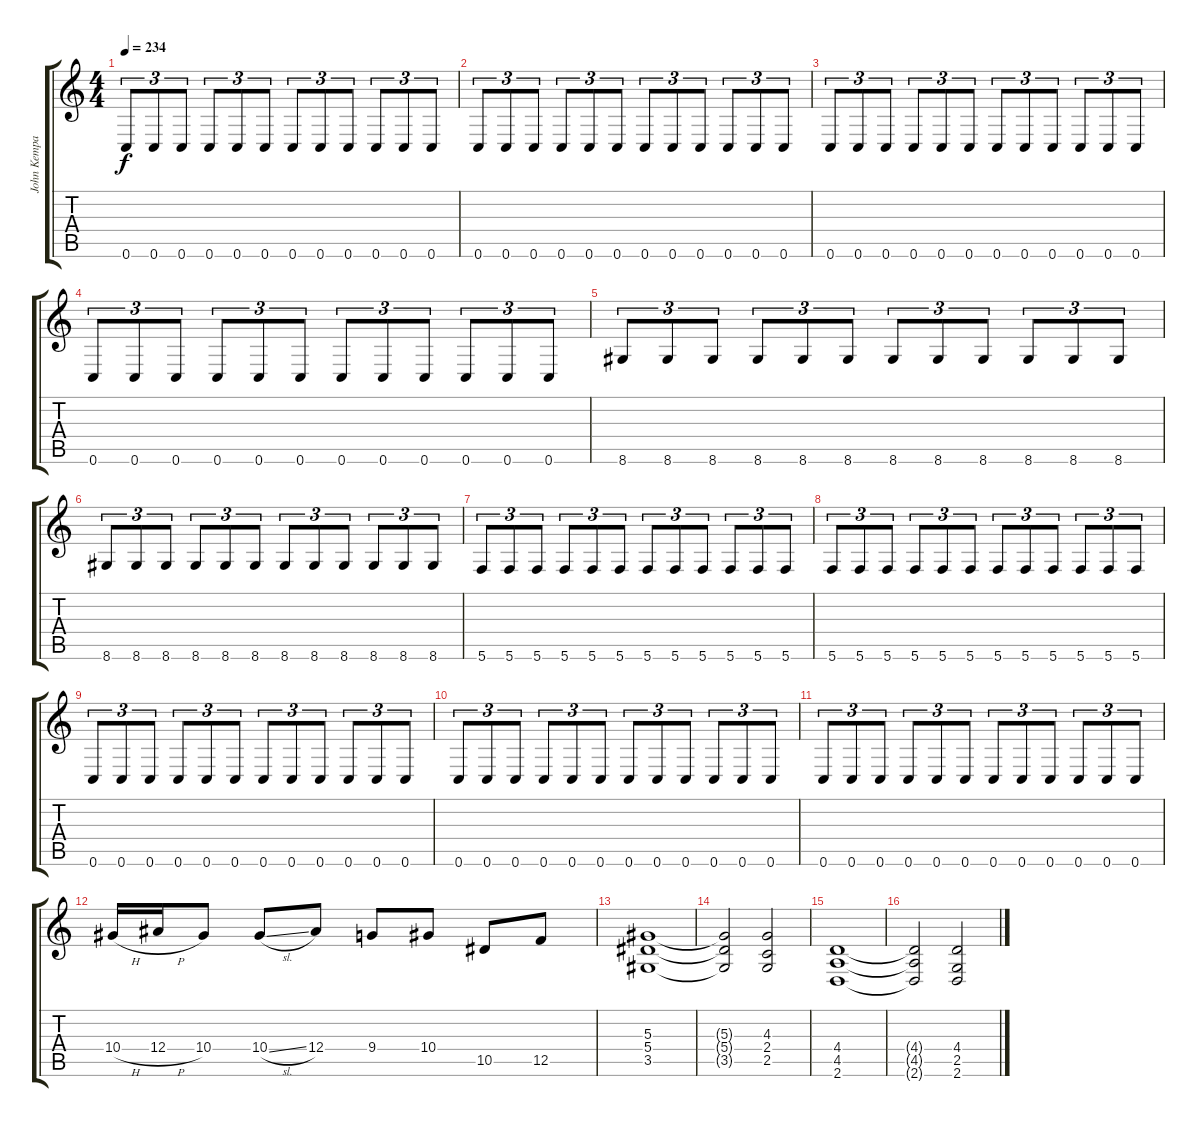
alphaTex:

\track ("John Kempainen (Rhythm Guitar)" "John Kempa") {instrument distortionguitar}
\staff {score tabs}
\tuning (C4 G3 Eb3 Bb2 F2 C2) {hide}
\ts (4 4)
\tempo 234
\clef g2
\ks c
0.6.8{tu (3 2) dy f} 0.6.8{tu (3 2)} 0.6.8{tu (3 2)} 0.6.8{tu (3 2)} 0.6.8{tu (3 2)} 0.6.8{tu (3 2)} 0.6.8{tu (3 2)} 0.6.8{tu (3 2)} 0.6.8{tu (3 2)} 0.6.8{tu (3 2)} 0.6.8{tu (3 2)} 0.6.8{tu (3 2)} |
0.6.8{tu (3 2)} 0.6.8{tu (3 2)} 0.6.8{tu (3 2)} 0.6.8{tu (3 2)} 0.6.8{tu (3 2)} 0.6.8{tu (3 2)} 0.6.8{tu (3 2)} 0.6.8{tu (3 2)} 0.6.8{tu (3 2)} 0.6.8{tu (3 2)} 0.6.8{tu (3 2)} 0.6.8{tu (3 2)} |
0.6.8{tu (3 2)} 0.6.8{tu (3 2)} 0.6.8{tu (3 2)} 0.6.8{tu (3 2)} 0.6.8{tu (3 2)} 0.6.8{tu (3 2)} 0.6.8{tu (3 2)} 0.6.8{tu (3 2)} 0.6.8{tu (3 2)} 0.6.8{tu (3 2)} 0.6.8{tu (3 2)} 0.6.8{tu (3 2)} |
0.6.8{tu (3 2)} 0.6.8{tu (3 2)} 0.6.8{tu (3 2)} 0.6.8{tu (3 2)} 0.6.8{tu (3 2)} 0.6.8{tu (3 2)} 0.6.8{tu (3 2)} 0.6.8{tu (3 2)} 0.6.8{tu (3 2)} 0.6.8{tu (3 2)} 0.6.8{tu (3 2)} 0.6.8{tu (3 2)} |
8.6.8{tu (3 2)} 8.6.8{tu (3 2)} 8.6.8{tu (3 2)} 8.6.8{tu (3 2)} 8.6.8{tu (3 2)} 8.6.8{tu (3 2)} 8.6.8{tu (3 2)} 8.6.8{tu (3 2)} 8.6.8{tu (3 2)} 8.6.8{tu (3 2)} 8.6.8{tu (3 2)} 8.6.8{tu (3 2)} |
8.6.8{tu (3 2)} 8.6.8{tu (3 2)} 8.6.8{tu (3 2)} 8.6.8{tu (3 2)} 8.6.8{tu (3 2)} 8.6.8{tu (3 2)} 8.6.8{tu (3 2)} 8.6.8{tu (3 2)} 8.6.8{tu (3 2)} 8.6.8{tu (3 2)} 8.6.8{tu (3 2)} 8.6.8{tu (3 2)} |
5.6.8{tu (3 2)} 5.6.8{tu (3 2)} 5.6.8{tu (3 2)} 5.6.8{tu (3 2)} 5.6.8{tu (3 2)} 5.6.8{tu (3 2)} 5.6.8{tu (3 2)} 5.6.8{tu (3 2)} 5.6.8{tu (3 2)} 5.6.8{tu (3 2)} 5.6.8{tu (3 2)} 5.6.8{tu (3 2)} |
5.6.8{tu (3 2)} 5.6.8{tu (3 2)} 5.6.8{tu (3 2)} 5.6.8{tu (3 2)} 5.6.8{tu (3 2)} 5.6.8{tu (3 2)} 5.6.8{tu (3 2)} 5.6.8{tu (3 2)} 5.6.8{tu (3 2)} 5.6.8{tu (3 2)} 5.6.8{tu (3 2)} 5.6.8{tu (3 2)} |
0.6.8{tu (3 2)} 0.6.8{tu (3 2)} 0.6.8{tu (3 2)} 0.6.8{tu (3 2)} 0.6.8{tu (3 2)} 0.6.8{tu (3 2)} 0.6.8{tu (3 2)} 0.6.8{tu (3 2)} 0.6.8{tu (3 2)} 0.6.8{tu (3 2)} 0.6.8{tu (3 2)} 0.6.8{tu (3 2)} |
0.6.8{tu (3 2)} 0.6.8{tu (3 2)} 0.6.8{tu (3 2)} 0.6.8{tu (3 2)} 0.6.8{tu (3 2)} 0.6.8{tu (3 2)} 0.6.8{tu (3 2)} 0.6.8{tu (3 2)} 0.6.8{tu (3 2)} 0.6.8{tu (3 2)} 0.6.8{tu (3 2)} 0.6.8{tu (3 2)} |
0.6.8{tu (3 2)} 0.6.8{tu (3 2)} 0.6.8{tu (3 2)} 0.6.8{tu (3 2)} 0.6.8{tu (3 2)} 0.6.8{tu (3 2)} 0.6.8{tu (3 2)} 0.6.8{tu (3 2)} 0.6.8{tu (3 2)} 0.6.8{tu (3 2)} 0.6.8{tu (3 2)} 0.6.8{tu (3 2)} |
10.4{h}.16 12.4{h}.16 10.4.8 10.4{sl}.8 12.4.8 9.4.8 10.4.8 10.5.8 12.5.8 |
(5.3 5.4 3.5).1{balance 8} |
(5.3{t} 5.4{t} 3.5{t}).2 (4.3 2.4 2.5).2 |
(4.4 4.5 2.6).1 |
(4.4{t} 4.5{t} 2.6{t}).2 (4.4 2.5 2.6).2
